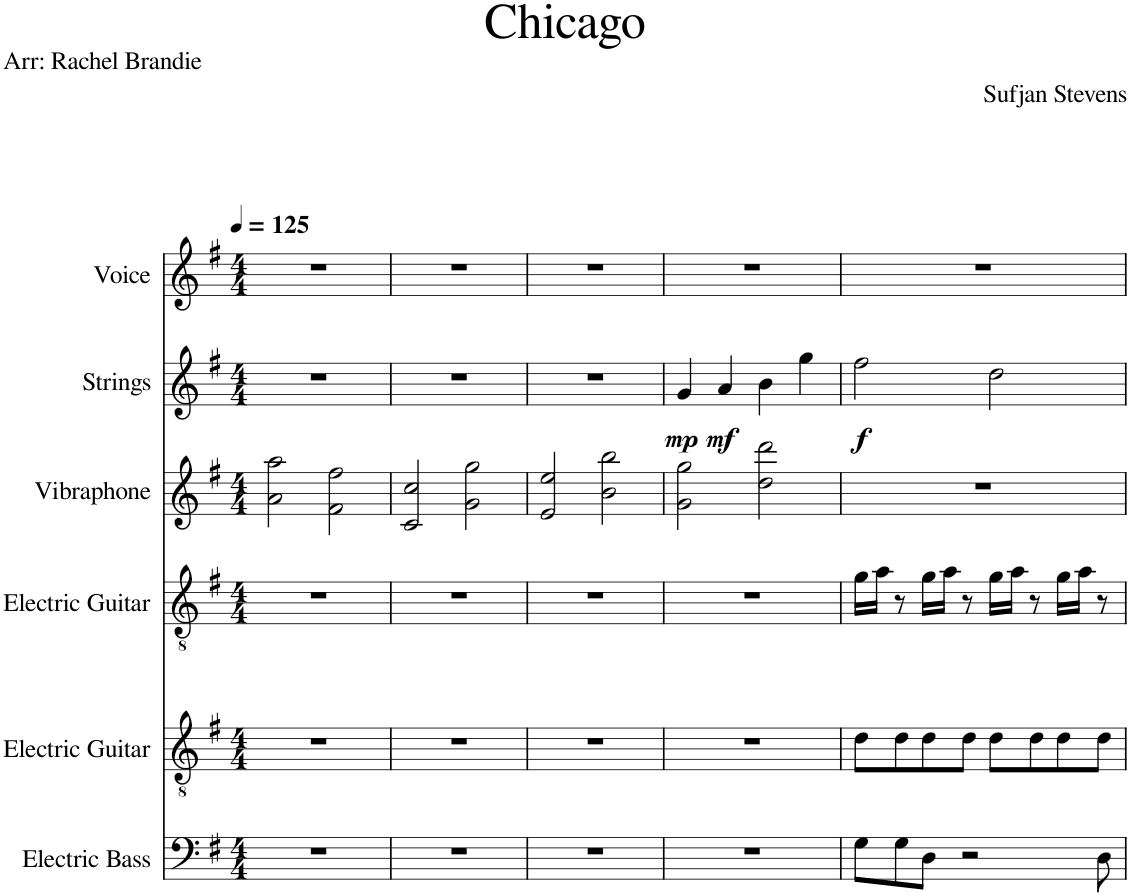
**kern	**kern	**kern	**kern	**kern	**dynam	**kern
*part6	*part5	*part4	*part3	*part2	*part2	*part1
*staff6	*staff5	*staff4	*staff3	*staff2	*staff2	*staff1
*I"Electric Bass	*I"Electric Guitar	*I"Electric Guitar	*I"Vibraphone	*I"Strings	*	*I"Voice
*I'El. B.	*I'El. Guit.	*I'El. Guit.	*I'Vib.	*I'St.	*	*I'Vo.
*clefF4	*clefGv2	*clefGv2	*clefG2	*clefG2	*	*clefG2
*Trd7c12	*Trd7c12	*Trd7c12	*	*	*	*
*k[f#]	*k[f#]	*k[f#]	*k[f#]	*k[f#]	*	*k[f#]
*M4/4	*M4/4	*M4/4	*M4/4	*M4/4	*	*M4/4
*MM125	*MM125	*MM125	*MM125	*MM125	*	*MM125
=1	=1	=1	=1	=1	=1	=1
1r	1r	1r	2a\ 2aa\	1r	.	1r
.	.	.	2f#\ 2ff#\	.	.	.
=2	=2	=2	=2	=2	=2	=2
1r	1r	1r	2c/ 2cc/	1r	.	1r
.	.	.	2g\ 2gg\	.	.	.
=3	=3	=3	=3	=3	=3	=3
1r	1r	1r	2e/ 2ee/	1r	.	1r
.	.	.	2b\ 2bb\	.	.	.
=4	=4	=4	=4	=4	=4	=4
!	!	!	!	!	!LO:DY:b	!
1r	1r	1r	2g\ 2gg\	4g/	mp	1r
!	!	!	!	!	!LO:DY:b	!
.	.	.	.	4a/	mf	.
.	.	.	2dd\ 2ddd\	4b\	.	.
.	.	.	.	4gg\	.	.
=5	=5	=5	=5	=5	=5	=5
!	!	!	!	!	!LO:DY:b	!
8G\L	8d\L	16g\LL	1r	2ff#\	f	1r
.	.	16a\JJ	.	.	.	.
8G\	8d\	8r	.	.	.	.
8D\J	8d\	16g\LL	.	.	.	.
.	.	16a\JJ	.	.	.	.
2r	8d\J	8r	.	.	.	.
.	8d\L	16g\LL	.	2dd\	.	.
.	.	16a\JJ	.	.	.	.
.	8d\	8r	.	.	.	.
.	8d\	16g\LL	.	.	.	.
.	.	16a\JJ	.	.	.	.
8D\	8d\J	8r	.	.	.	.
=	=	=	=	=	=	=
*-	*-	*-	*-	*-	*-	*-
